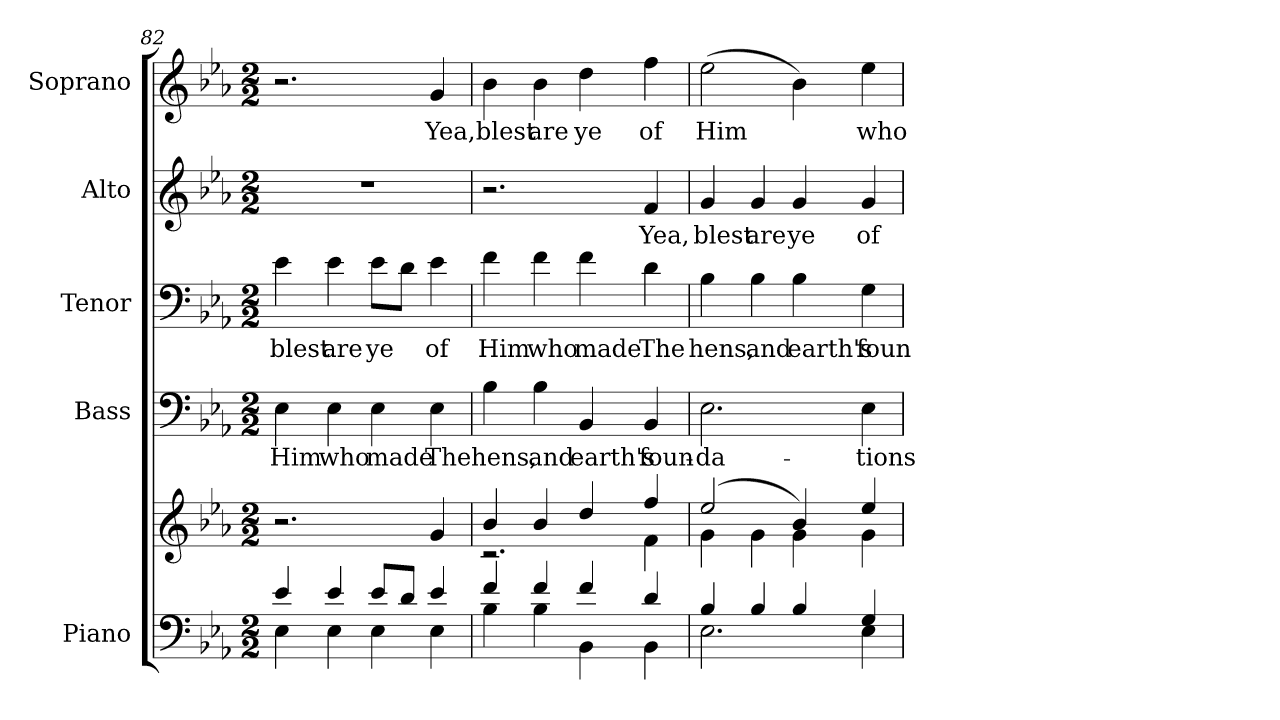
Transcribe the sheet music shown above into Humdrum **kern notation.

**kern	**kern	**kern	**text	**kern	**text	**kern	**text	**kern	**text
*part5	*part5	*part4	*part4	*part3	*part3	*part2	*part2	*part1	*part1
*staff6	*staff5	*staff4	*staff4	*staff3	*staff3	*staff2	*staff2	*staff1	*staff1
*I"Piano	*	*I"Bass	*	*I"Tenor	*	*I"Alto	*	*I"Soprano	*
*I'Pno.	*	*I'B.	*	*I'T.	*	*I'A.	*	*I'S.	*
*clefF4	*clefG2	*clefF4	*	*clefF4	*	*clefG2	*	*clefG2	*
*k[b-e-a-]	*k[b-e-a-]	*k[b-e-a-]	*	*k[b-e-a-]	*	*k[b-e-a-]	*	*k[b-e-a-]	*
*E-:	*E-:	*E-:	*	*E-:	*	*E-:	*	*E-:	*
*M2/2	*M2/2	*M2/2	*	*M2/2	*	*M2/2	*	*M2/2	*
=82	=82	=82	=82	=82	=82	=82	=82	=82	=82
*^	*	*	*	*	*	*	*	*	*
!	!	!	!	!LO:LY:b:color=#000000	!	!	!	!	!	!
!	!	!	!	!	!	!LO:LY:b:color=#000000	!	!	!	!
4e-i/	4E-i\	2.r	4E-i\	Him	4e-i\	blest	1r	.	2.r	.
!	!	!	!	!LO:LY:b:color=#000000	!	!	!	!	!	!
!	!	!	!	!	!	!LO:LY:b:color=#000000	!	!	!	!
4e-i/	4E-i\	.	4E-i\	who	4e-i\	are	.	.	.	.
!	!	!	!	!LO:LY:b:color=#000000	!	!	!	!	!	!
!	!	!	!	!	!	!LO:LY:b:color=#000000	!	!	!	!
8e-i/L	4E-i\	.	4E-i\	made	8e-i\L	ye	.	.	.	.
8di/J	.	.	.	.	8di\J	.	.	.	.	.
!	!	!	!	!LO:LY:b:color=#000000	!	!	!	!	!	!
!	!	!	!	!	!	!LO:LY:b:color=#000000	!	!	!	!
!	!	!	!	!	!	!	!	!	!	!LO:LY:b:color=#000000
4e-i/	4E-i\	4gi/	4E-i\	The	4e-i\	of	.	.	4gi/	Yea,
=83	=83	=83	=83	=83	=83	=83	=83	=83	=83	=83
*	*	*^	*	*	*	*	*	*	*	*
!	!	!	!	!	!LO:LY:b:color=#000000	!	!	!	!	!	!
!	!	!	!	!	!	!	!LO:LY:b:color=#000000	!	!	!	!
!	!	!	!	!	!	!	!	!	!	!	!LO:LY:b:color=#000000
4fi/	4B-i\	4b-i/	2.r	4B-i\	hens,	4fi\	Him	2.r	.	4b-i\	blest
!	!	!	!	!	!LO:LY:b:color=#000000	!	!	!	!	!	!
!	!	!	!	!	!	!	!LO:LY:b:color=#000000	!	!	!	!
!	!	!	!	!	!	!	!	!	!	!	!LO:LY:b:color=#000000
4fi/	4B-i\	4b-i/	.	4B-i\	and	4fi\	who	.	.	4b-i\	are
!	!	!	!	!	!LO:LY:b:color=#000000	!	!	!	!	!	!
!	!	!	!	!	!	!	!LO:LY:b:color=#000000	!	!	!	!
!	!	!	!	!	!	!	!	!	!	!	!LO:LY:b:color=#000000
4fi/	4BB-i\	4ddi/	.	4BB-i/	earth's	4fi\	made	.	.	4ddi\	ye
!	!	!	!	!	!LO:LY:b:color=#000000	!	!	!	!	!	!
!	!	!	!	!	!	!	!LO:LY:b:color=#000000	!	!	!	!
!	!	!	!	!	!	!	!	!	!LO:LY:b:color=#000000	!	!
!	!	!	!	!	!	!	!	!	!	!	!LO:LY:b:color=#000000
4di/	4BB-i\	4ffi/	4fi\	4BB-i/	foun-	4di\	The	4fi/	Yea,	4ffi\	of
=84	=84	=84	=84	=84	=84	=84	=84	=84	=84	=84	=84
!	!	!	!	!	!LO:LY:b:color=#000000	!	!	!	!	!	!
!	!	!	!	!	!	!	!LO:LY:b:color=#000000	!	!	!	!
!	!	!	!	!	!	!	!	!	!LO:LY:b:color=#000000	!	!
!	!	!	!	!	!	!	!	!	!	!	!LO:LY:b:color=#000000
4B-i/	2.E-i\	(2ee-i/	4gi\	2.E-i\	-da-	4B-i\	hens,	4gi/	blest	(2ee-i\	Him
!	!	!	!	!	!	!	!LO:LY:b:color=#000000	!	!	!	!
!	!	!	!	!	!	!	!	!	!LO:LY:b:color=#000000	!	!
4B-i/	.	.	4gi\	.	.	4B-i\	and	4gi/	are	.	.
!	!	!	!	!	!	!	!LO:LY:b:color=#000000	!	!	!	!
!	!	!	!	!	!	!	!	!	!LO:LY:b:color=#000000	!	!
4B-i/	.	4b-i/)	4gi\	.	.	4B-i\	earth's	4gi/	ye	4b-i\)	.
!	!	!	!	!	!LO:LY:b:color=#000000	!	!	!	!	!	!
!	!	!	!	!	!	!	!LO:LY:b:color=#000000	!	!	!	!
!	!	!	!	!	!	!	!	!	!LO:LY:b:color=#000000	!	!
!	!	!	!	!	!	!	!	!	!	!	!LO:LY:b:color=#000000
4Gi/	4E-i\	4ee-i/	4gi\	4E-i\	-tions	4Gi\	foun-	4gi/	of	4ee-i\	who
*v	*v	*	*	*	*	*	*	*	*	*	*
*	*v	*v	*	*	*	*	*	*	*	*
=	=	=	=	=	=	=	=	=	=
*-	*-	*-	*-	*-	*-	*-	*-	*-	*-
